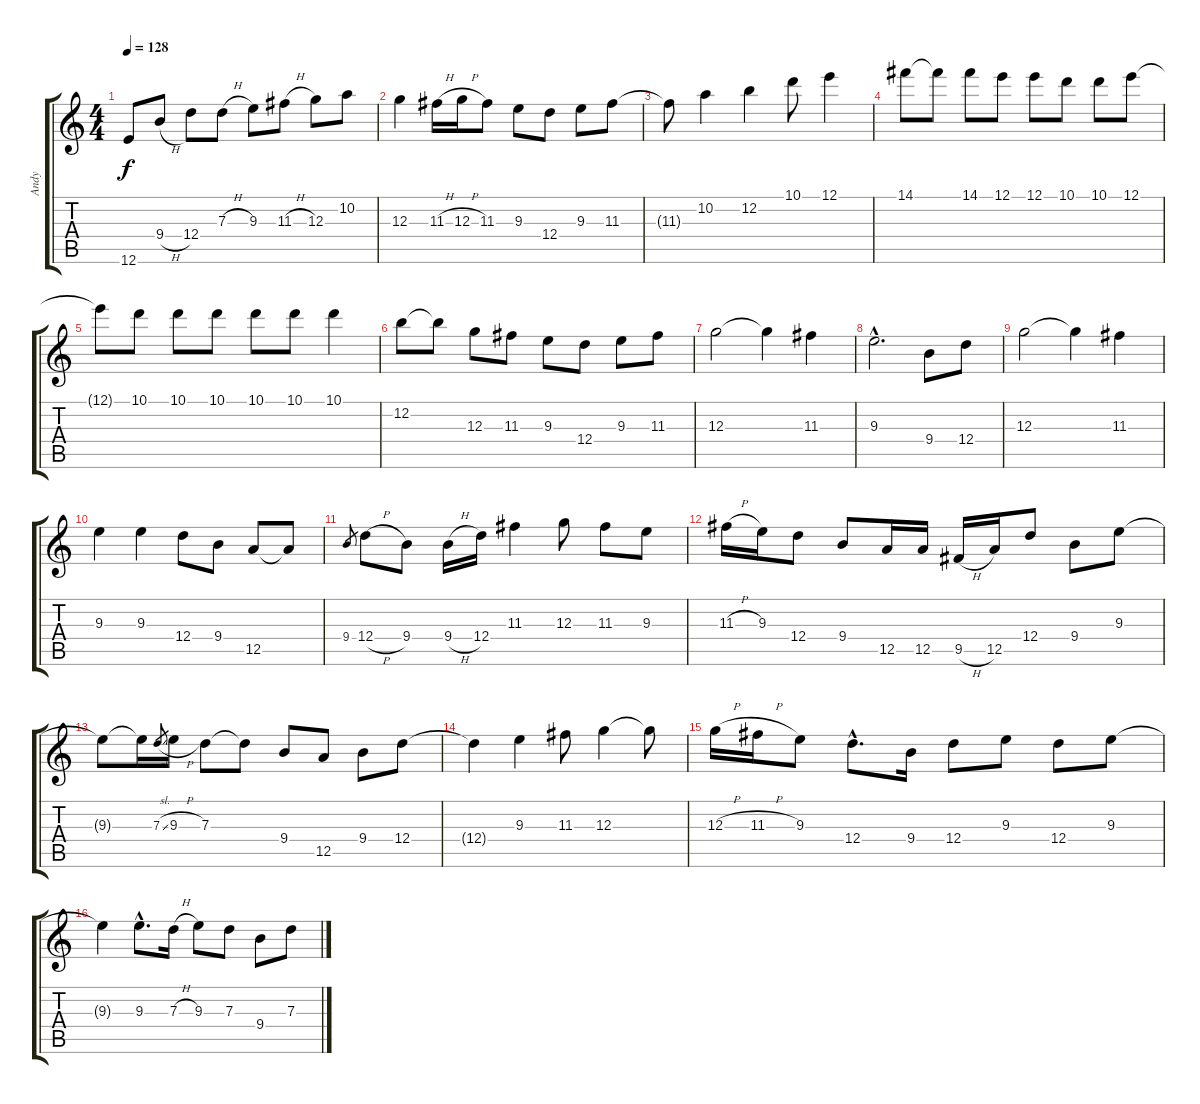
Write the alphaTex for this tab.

\track ("Andy" "Andy") {instrument distortionguitar}
\staff {score tabs}
\tuning (E4 B3 G3 D3 A2 E2) {hide}
\ts (4 4)
\tempo 128
\clef g2
\ks c
12.6{t}.8{dy f} 9.4{h}.8 12.4.8 7.3{h}.8 9.3.8 11.3{h}.8 12.3.8 10.2.8 |
12.3.4 11.3{h}.16 12.3{h}.16 11.3.8 9.3.8 12.4.8 9.3.8 11.3.8 |
11.3{t}.8 10.2.4 12.2.4 10.1.8 12.1.4 |
14.1.8 14.1{t}.8 14.1.8 12.1.8 12.1.8 10.1.8 10.1.8 12.1.8 |
12.1{t}.8 10.1.8 10.1.8 10.1.8 10.1.8 10.1.8 10.1.4 |
12.2.8 12.2{t}.8 12.3.8 11.3.8 9.3.8 12.4.8 9.3.8 11.3.8 |
12.3.2 12.3{t}.4 11.3.4 |
9.3{hac}.2{d} 9.4.8 12.4.8 |
12.3.2 12.3{t}.4 11.3.4 |
9.3.4 9.3.4 12.4.8 9.4.8 12.5.8 12.5{t}.8 |
9.4.8{gr} 12.4{h}.8 9.4.8 9.4{h}.16 12.4.16 11.3.4 12.3.8 11.3.8 9.3.8 |
11.3{h}.16 9.3.16 12.4.8 9.4.8 12.5.16 12.5.16 9.5{h}.16 12.5.16 12.4.8 9.4.8 9.3.8 |
9.3{t}.8 9.3{t}.16 7.3{sl}.8{gr} 9.3{h}.16 7.3.8 7.3{t}.8 9.4.8 12.5.8 9.4.8 12.4.8 |
12.4{t}.4 9.3.4 11.3.8 12.3.4 12.3{t}.8 |
12.3{h}.16 11.3{h}.16 9.3.8 12.4{hac}.8{d} 9.4.16 12.4.8 9.3.8 12.4.8 9.3.8 |
9.3{t}.4 9.3{hac}.8{d} 7.3{h}.16 9.3.8 7.3.8 9.4.8 7.3.8
